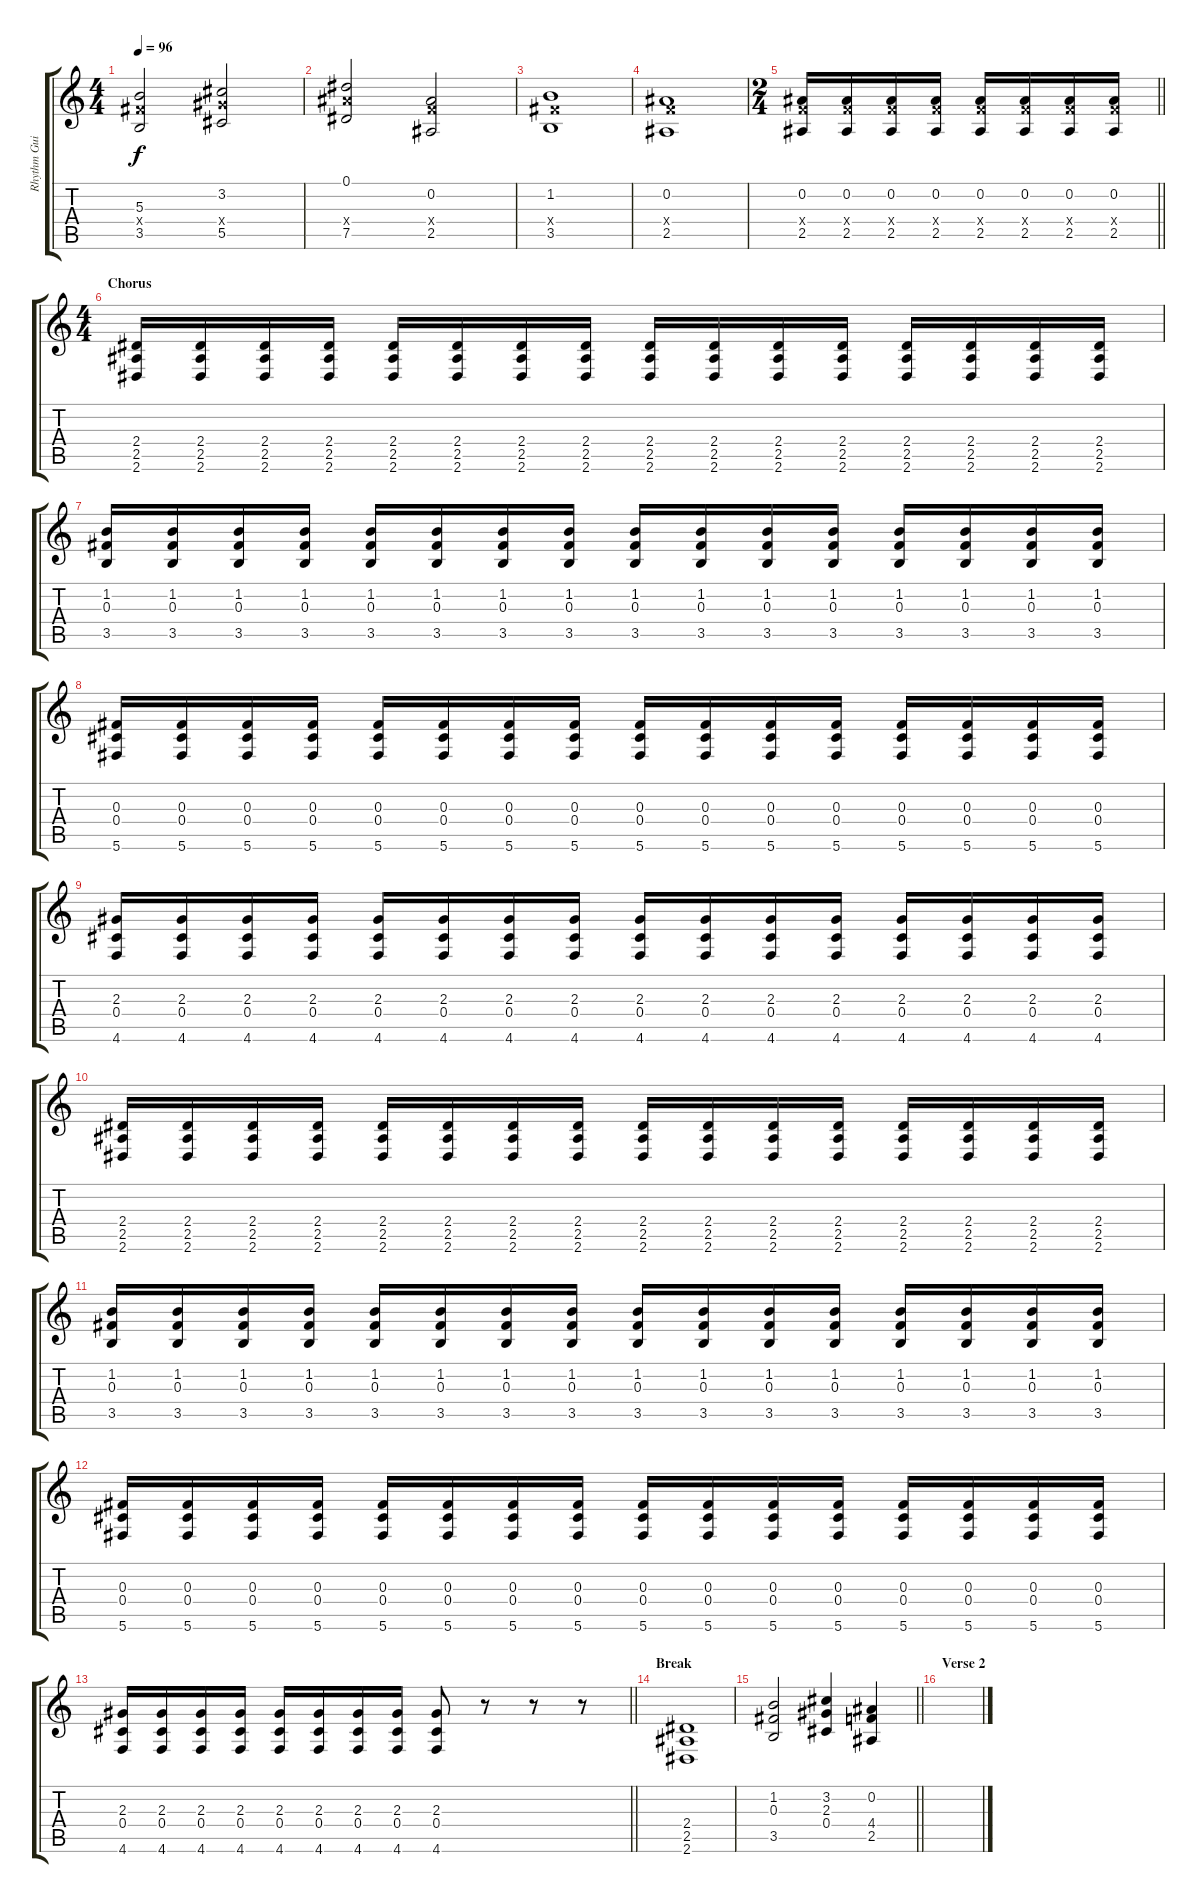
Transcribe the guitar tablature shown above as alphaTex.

\track ("Rhythm Guitar" "Rhythm Gui") {instrument distortionguitar}
\staff {score tabs}
\tuning (Eb4 Bb3 Gb3 Db3 Ab2 Db2) {hide}
\ts (4 4)
\tempo 96
\clef g2
\ks c
(5.3 5.4{x} 3.5).2{dy f} (3.2 7.4{x} 5.5).2 |
(0.1 9.4{x} 7.5).2 (0.2 4.4{x} 2.5).2 |
(1.2 5.4{x} 3.5).1 |
(0.2 4.4{x} 2.5).1 |
\ts (2 4)
\barLineRight lightlight
(0.2 4.4{x} 2.5).16 (0.2 4.4{x} 2.5).16 (0.2 4.4{x} 2.5).16 (0.2 4.4{x} 2.5).16 (0.2 4.4{x} 2.5).16 (0.2 4.4{x} 2.5).16 (0.2 4.4{x} 2.5).16 (0.2 4.4{x} 2.5).16 |
\ts (4 4)
\section ("" "Chorus")
(2.4 2.5 2.6).16 (2.4 2.5 2.6).16 (2.4 2.5 2.6).16 (2.4 2.5 2.6).16 (2.4 2.5 2.6).16 (2.4 2.5 2.6).16 (2.4 2.5 2.6).16 (2.4 2.5 2.6).16 (2.4 2.5 2.6).16 (2.4 2.5 2.6).16 (2.4 2.5 2.6).16 (2.4 2.5 2.6).16 (2.4 2.5 2.6).16 (2.4 2.5 2.6).16 (2.4 2.5 2.6).16 (2.4 2.5 2.6).16 |
(1.2 0.3 3.5).16 (1.2 0.3 3.5).16 (1.2 0.3 3.5).16 (1.2 0.3 3.5).16 (1.2 0.3 3.5).16 (1.2 0.3 3.5).16 (1.2 0.3 3.5).16 (1.2 0.3 3.5).16 (1.2 0.3 3.5).16 (1.2 0.3 3.5).16 (1.2 0.3 3.5).16 (1.2 0.3 3.5).16 (1.2 0.3 3.5).16 (1.2 0.3 3.5).16 (1.2 0.3 3.5).16 (1.2 0.3 3.5).16 |
(0.3 0.4 5.6).16 (0.3 0.4 5.6).16 (0.3 0.4 5.6).16 (0.3 0.4 5.6).16 (0.3 0.4 5.6).16 (0.3 0.4 5.6).16 (0.3 0.4 5.6).16 (0.3 0.4 5.6).16 (0.3 0.4 5.6).16 (0.3 0.4 5.6).16 (0.3 0.4 5.6).16 (0.3 0.4 5.6).16 (0.3 0.4 5.6).16 (0.3 0.4 5.6).16 (0.3 0.4 5.6).16 (0.3 0.4 5.6).16 |
(2.3 0.4 4.6).16 (2.3 0.4 4.6).16 (2.3 0.4 4.6).16 (2.3 0.4 4.6).16 (2.3 0.4 4.6).16 (2.3 0.4 4.6).16 (2.3 0.4 4.6).16 (2.3 0.4 4.6).16 (2.3 0.4 4.6).16 (2.3 0.4 4.6).16 (2.3 0.4 4.6).16 (2.3 0.4 4.6).16 (2.3 0.4 4.6).16 (2.3 0.4 4.6).16 (2.3 0.4 4.6).16 (2.3 0.4 4.6).16 |
(2.4 2.5 2.6).16 (2.4 2.5 2.6).16 (2.4 2.5 2.6).16 (2.4 2.5 2.6).16 (2.4 2.5 2.6).16 (2.4 2.5 2.6).16 (2.4 2.5 2.6).16 (2.4 2.5 2.6).16 (2.4 2.5 2.6).16 (2.4 2.5 2.6).16 (2.4 2.5 2.6).16 (2.4 2.5 2.6).16 (2.4 2.5 2.6).16 (2.4 2.5 2.6).16 (2.4 2.5 2.6).16 (2.4 2.5 2.6).16 |
(1.2 0.3 3.5).16 (1.2 0.3 3.5).16 (1.2 0.3 3.5).16 (1.2 0.3 3.5).16 (1.2 0.3 3.5).16 (1.2 0.3 3.5).16 (1.2 0.3 3.5).16 (1.2 0.3 3.5).16 (1.2 0.3 3.5).16 (1.2 0.3 3.5).16 (1.2 0.3 3.5).16 (1.2 0.3 3.5).16 (1.2 0.3 3.5).16 (1.2 0.3 3.5).16 (1.2 0.3 3.5).16 (1.2 0.3 3.5).16 |
(0.3 0.4 5.6).16 (0.3 0.4 5.6).16 (0.3 0.4 5.6).16 (0.3 0.4 5.6).16 (0.3 0.4 5.6).16 (0.3 0.4 5.6).16 (0.3 0.4 5.6).16 (0.3 0.4 5.6).16 (0.3 0.4 5.6).16 (0.3 0.4 5.6).16 (0.3 0.4 5.6).16 (0.3 0.4 5.6).16 (0.3 0.4 5.6).16 (0.3 0.4 5.6).16 (0.3 0.4 5.6).16 (0.3 0.4 5.6).16 |
\barLineRight lightlight
(2.3 0.4 4.6).16 (2.3 0.4 4.6).16 (2.3 0.4 4.6).16 (2.3 0.4 4.6).16 (2.3 0.4 4.6).16 (2.3 0.4 4.6).16 (2.3 0.4 4.6).16 (2.3 0.4 4.6).16 (2.3 0.4 4.6).8 r.8 r.8 r.8 |
\section ("" "Break")
(2.4 2.5 2.6).1 |
\barLineRight lightlight
(1.2 0.3 3.5).2 (3.2 2.3 0.4).4 (0.2 4.4 2.5).4 |
\section ("" "Verse 2")
